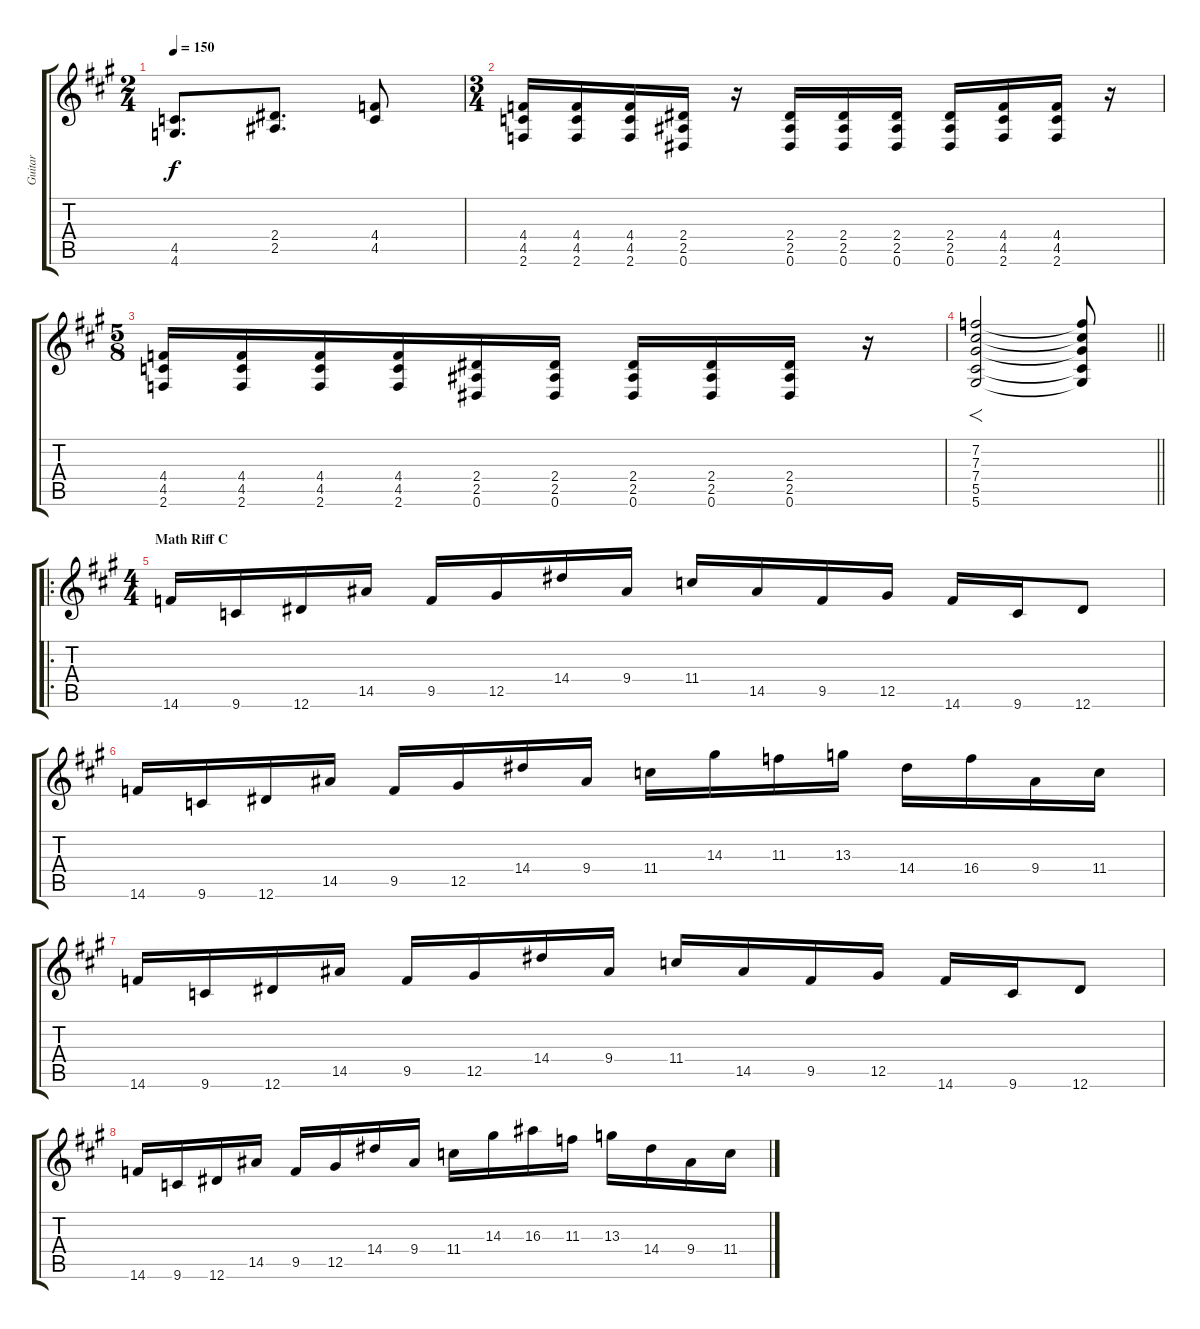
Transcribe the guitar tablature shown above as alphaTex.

\track ("Guitar" "Guitar") {instrument distortionguitar}
\staff {score tabs}
\tuning (Eb4 Bb3 Gb3 Db3 Ab2 Eb2) {hide}
\ts (2 4)
\tempo 150
\clef g2
\ks f#minor
(4.5 4.6).8{d dy f} (2.4 2.5).8{d} (4.4 4.5).8 |
\ts (3 4)
(4.4 4.5 2.6).16 (4.4 4.5 2.6).16 (4.4 4.5 2.6).16 (2.4 2.5 0.6).16 r.16 (2.4 2.5 0.6).16 (2.4 2.5 0.6).16 (2.4 2.5 0.6).16 (2.4 2.5 0.6).16 (4.4 4.5 2.6).16 (4.4 4.5 2.6).16 r.16 |
\ts (5 8)
(4.4 4.5 2.6).16 (4.4 4.5 2.6).16 (4.4 4.5 2.6).16 (4.4 4.5 2.6).16 (2.4 2.5 0.6).16 (2.4 2.5 0.6).16 (2.4 2.5 0.6).16 (2.4 2.5 0.6).16 (2.4 2.5 0.6).16 r.16 |
\barLineRight lightlight
(7.2 7.3 7.4 5.5 5.6).2{f} (7.2{t} 7.3{t} 7.4{t} 5.5{t} 5.6{t}).8 |
\ro
\ts (4 4)
\section ("" "Math Riff C")
14.6.16 9.6.16 12.6.16 14.5.16 9.5.16 12.5.16 14.4.16 9.4.16 11.4.16 14.5.16 9.5.16 12.5.16 14.6.16 9.6.16 12.6.8 |
14.6.16 9.6.16 12.6.16 14.5.16 9.5.16 12.5.16 14.4.16 9.4.16 11.4.16 14.3.16 11.3.16 13.3.16 14.4.16 16.4.16 9.4.16 11.4.16 |
14.6.16 9.6.16 12.6.16 14.5.16 9.5.16 12.5.16 14.4.16 9.4.16 11.4.16 14.5.16 9.5.16 12.5.16 14.6.16 9.6.16 12.6.8 |
14.6.16 9.6.16 12.6.16 14.5.16 9.5.16 12.5.16 14.4.16 9.4.16 11.4.16 14.3.16 16.3.16 11.3.16 13.3.16 14.4.16 9.4.16 11.4.16
